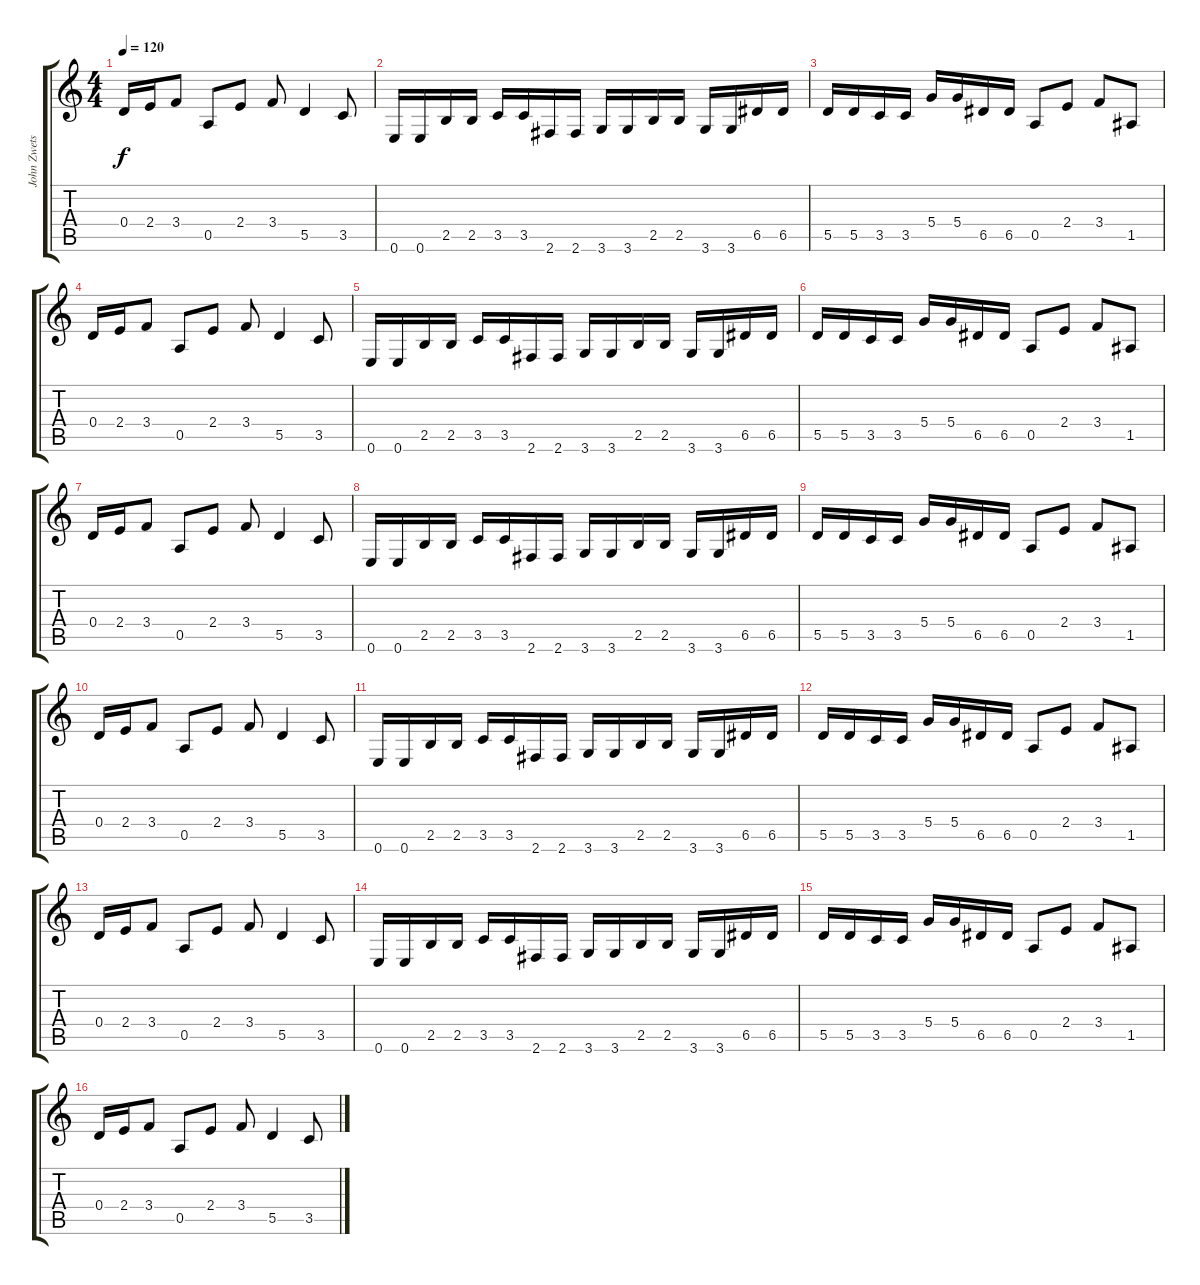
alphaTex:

\track ("John Zwetsloot (Rhythme)" "John Zwets") {instrument overdrivenguitar}
\staff {score tabs}
\tuning (E4 B3 G3 D3 A2 E2) {hide}
\ts (4 4)
\tempo 120
\clef g2
\ks c
0.4.16{dy f} 2.4.16 3.4.8 0.5.8 2.4.8 3.4.8 5.5.4 3.5.8 |
0.6.16 0.6.16 2.5.16 2.5.16 3.5.16 3.5.16 2.6.16 2.6.16 3.6.16 3.6.16 2.5.16 2.5.16 3.6.16 3.6.16 6.5.16 6.5.16 |
5.5.16 5.5.16 3.5.16 3.5.16 5.4.16 5.4.16 6.5.16 6.5.16 0.5.8 2.4.8 3.4.8 1.5.8 |
0.4.16 2.4.16 3.4.8 0.5.8 2.4.8 3.4.8 5.5.4 3.5.8 |
0.6.16 0.6.16 2.5.16 2.5.16 3.5.16 3.5.16 2.6.16 2.6.16 3.6.16 3.6.16 2.5.16 2.5.16 3.6.16 3.6.16 6.5.16 6.5.16 |
5.5.16 5.5.16 3.5.16 3.5.16 5.4.16 5.4.16 6.5.16 6.5.16 0.5.8 2.4.8 3.4.8 1.5.8 |
0.4.16 2.4.16 3.4.8 0.5.8 2.4.8 3.4.8 5.5.4 3.5.8 |
0.6.16 0.6.16 2.5.16 2.5.16 3.5.16 3.5.16 2.6.16 2.6.16 3.6.16 3.6.16 2.5.16 2.5.16 3.6.16 3.6.16 6.5.16 6.5.16 |
5.5.16 5.5.16 3.5.16 3.5.16 5.4.16 5.4.16 6.5.16 6.5.16 0.5.8 2.4.8 3.4.8 1.5.8 |
0.4.16 2.4.16 3.4.8 0.5.8 2.4.8 3.4.8 5.5.4 3.5.8 |
0.6.16 0.6.16 2.5.16 2.5.16 3.5.16 3.5.16 2.6.16 2.6.16 3.6.16 3.6.16 2.5.16 2.5.16 3.6.16 3.6.16 6.5.16 6.5.16 |
5.5.16 5.5.16 3.5.16 3.5.16 5.4.16 5.4.16 6.5.16 6.5.16 0.5.8 2.4.8 3.4.8 1.5.8 |
0.4.16 2.4.16 3.4.8 0.5.8 2.4.8 3.4.8 5.5.4 3.5.8 |
0.6.16 0.6.16 2.5.16 2.5.16 3.5.16 3.5.16 2.6.16 2.6.16 3.6.16 3.6.16 2.5.16 2.5.16 3.6.16 3.6.16 6.5.16 6.5.16 |
5.5.16 5.5.16 3.5.16 3.5.16 5.4.16 5.4.16 6.5.16 6.5.16 0.5.8 2.4.8 3.4.8 1.5.8 |
0.4.16 2.4.16 3.4.8 0.5.8 2.4.8 3.4.8 5.5.4 3.5.8
